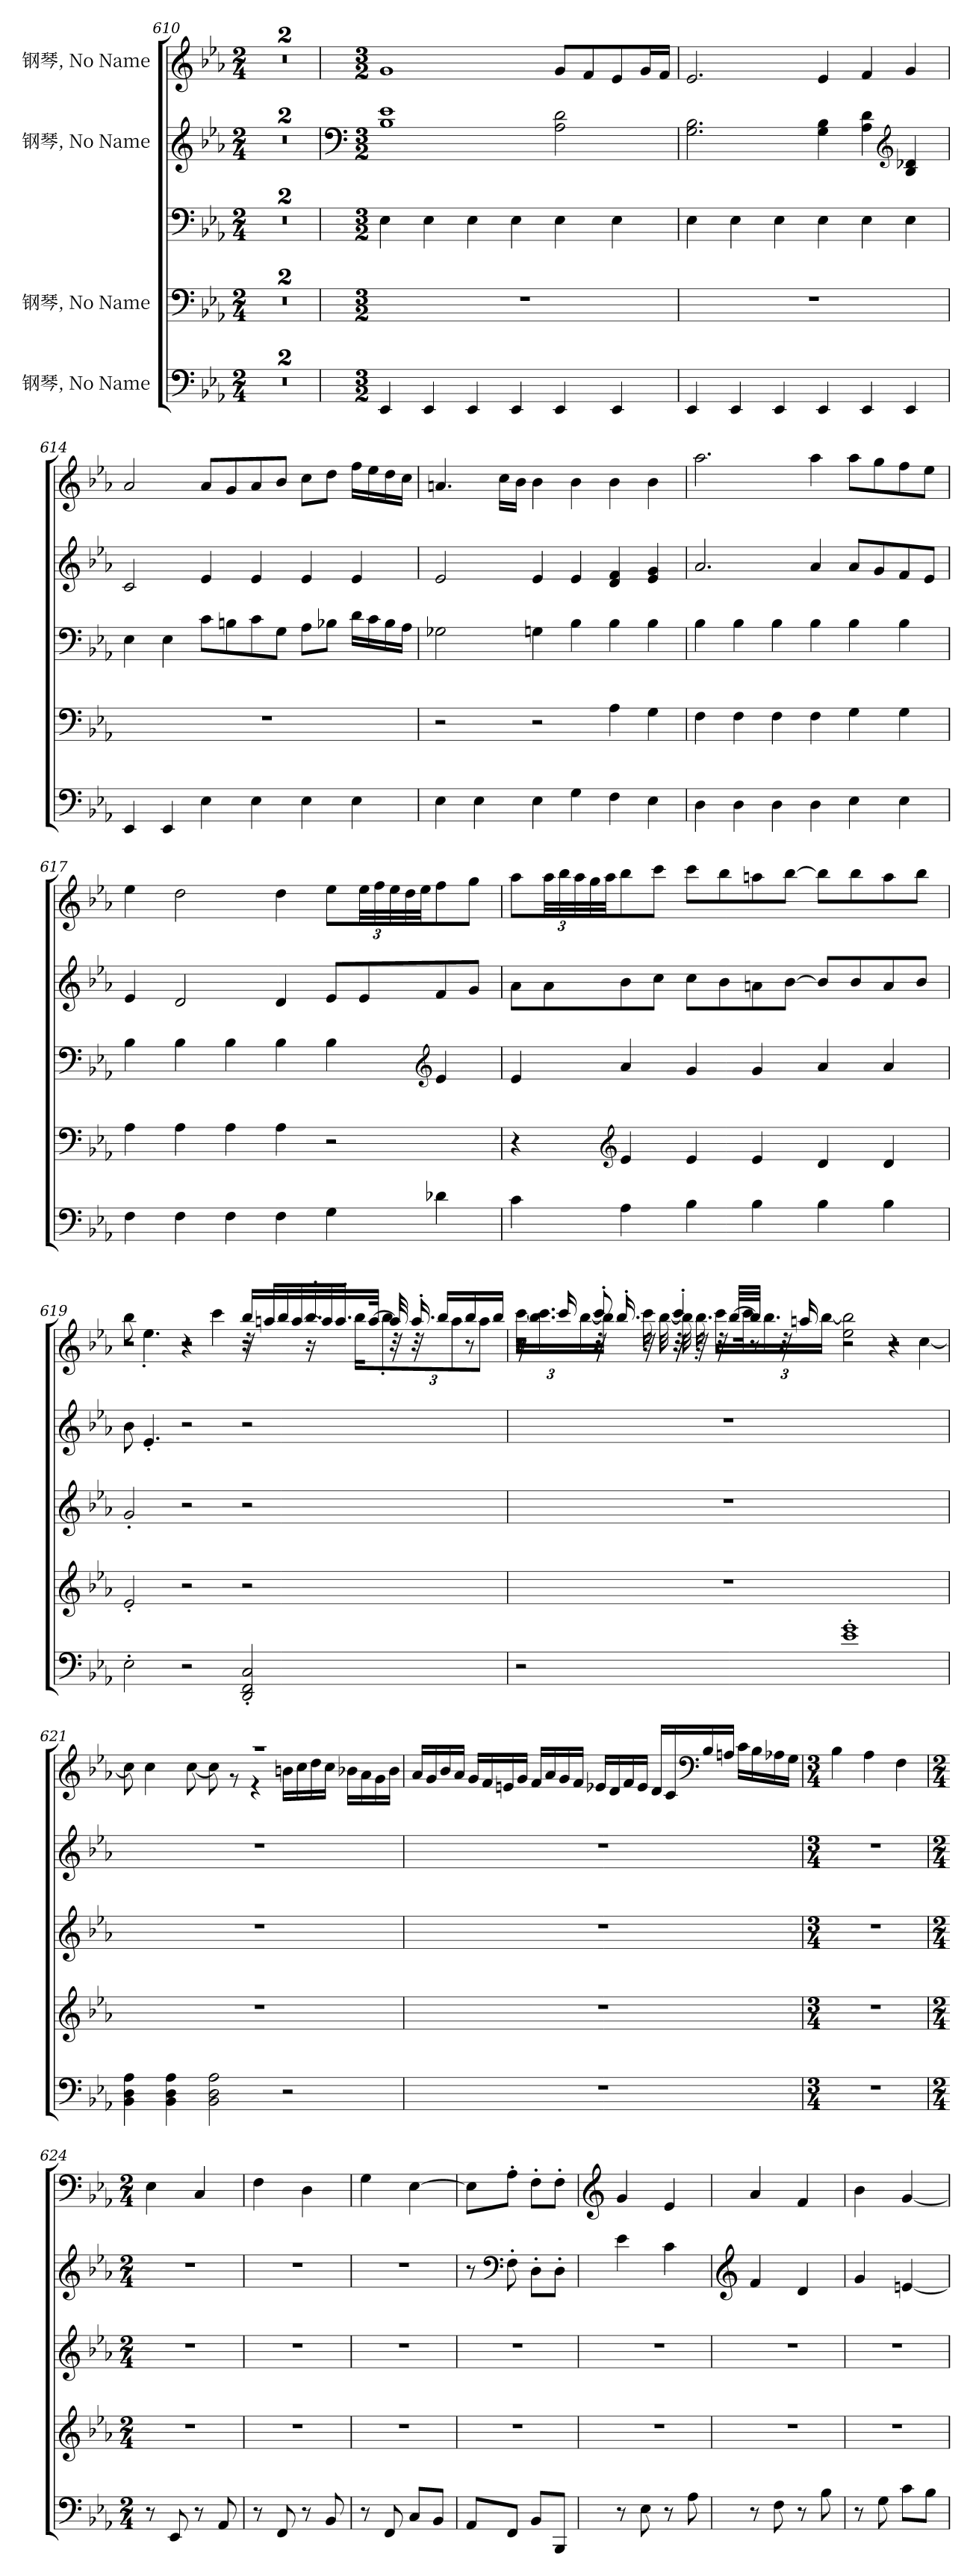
**kern	**kern	**kern	**kern	**kern
*part4	*part3	*part3	*part2	*part1
*staff5	*staff4	*staff3	*staff2	*staff1
*I"钢琴, No Name	*I"钢琴, No Name	*	*I"钢琴, No Name	*I"钢琴, No Name
!!LO:LB:g=z
*clefF4	*clefF4	*clefF4	*clefG2	*clefG2
*k[b-e-a-]	*k[b-e-a-]	*k[b-e-a-]	*k[b-e-a-]	*k[b-e-a-]
*M2/4	*M2/4	*M2/4	*M2/4	*M2/4
=610	=610	=610	=610	=610
2r	2r	2r	2r	2r
=611	=611	=611	=611	=611
2r	2r	2r	2r	2r
=612	=612	=612	=612	=612
*	*	*	*clefF4	*
*M3/2	*M3/2	*M3/2	*M3/2	*M3/2
*	*	*	*	*MM73
4EE-/	1.r	4E-\	1B- 1e-	1g
4EE-/	.	4E-\	.	.
4EE-/	.	4E-\	.	.
4EE-/	.	4E-\	.	.
*	*	*	*	*MM73
4EE-/	.	4E-\	2A-\ 2d\	8g/L
.	.	.	.	8f/
4EE-/	.	4E-\	.	8e-/
.	.	.	.	16g/L
.	.	.	.	16f/JJ
=613	=613	=613	=613	=613
4EE-/	1.r	4E-\	2.G\ 2.B-\	2.e-/
4EE-/	.	4E-\	.	.
4EE-/	.	4E-\	.	.
*	*	*	*	*MM73
4EE-/	.	4E-\	4G\ 4B-\	4e-/
*	*	*	*	*MM73
4EE-/	.	4E-\	4A-\ 4d\	4f/
*	*	*	*clefG2	*
*	*	*	*	*MM73
4EE-/	.	4E-\	4B-/ 4d-X/	4g/
=614	=614	=614	=614	=614
*	*	*	*	*MM71
4EE-/	1.r	4E-\	2c/	2a-/
4EE-/	.	4E-\	.	.
*	*	*	*	*MM73
4E-\	.	8c\L	4e-/	8a-/L
.	.	8Bn\	.	8g/
4E-\	.	8c\	4e-/	8a-/
.	.	8G\J	.	8b-/J
4E-\	.	8A-\L	4e-/	8cc\L
.	.	8B-X\J	.	8dd\J
*	*	*	*	*MM73
4E-\	.	16d\LL	4e-/	16ff\LL
.	.	16c\	.	16ee-\
.	.	16B-\	.	16dd\
*	*	*	*	*MM71
.	.	16A-\JJ	.	16cc\JJ
!!LO:PB:g=z
=615	=615	=615	=615	=615
*	*	*	*	*MM69
4E-\	2r	2G-X\	2e-/	4.an/
4E-\	.	.	.	.
.	.	.	.	16cc\LL
.	.	.	.	16b-\JJ
4E-\	2r	4Gn\	4e-/	4b-\
4G\	.	4B-\	4e-/	4b-\
*	*	*	*	*MM73
4F\	4A-\	4B-\	4d/ 4f/	4b-\
*	*	*	*	*MM73
4E-\	4G\	4B-\	4e-/ 4g/	4b-\
=616	=616	=616	=616	=616
*	*	*	*	*MM71
4D\	4F\	4B-\	2.a-/	2.aa-\
4D\	4F\	4B-\	.	.
4D\	4F\	4B-\	.	.
4D\	4F\	4B-\	4a-/	4aa-\
*	*	*	*	*MM73
4E-\	4G\	4B-\	8a-/L	8aa-\L
.	.	.	8g/	8gg\
4E-\	4G\	4B-\	8f/	8ff\
.	.	.	8e-/J	8ee-\J
=617	=617	=617	=617	=617
4F\	4A-\	4B-\	4e-/	4ee-\
4F\	4A-\	4B-\	2d/	2dd\
4F\	4A-\	4B-\	.	.
4F\	4A-\	4B-\	4d/	4dd\
*	*	*	*	*MM73
4G\	2r	4B-\	8e-/L	8ee-\L
*	*	*	*	*Xbrackettup
.	.	.	8e-/	48ee-\LL
.	.	.	.	48ff\
.	.	.	.	48ee-\
.	.	.	.	32dd\
.	.	.	.	32ee-\JJ
*	*	*clefG2	*	*
4d-X\	.	4e-/	8f/	8ff\
.	.	.	8g/J	8gg\J
!!LO:LB:g=z
=618	=618	=618	=618	=618
*	*	*	*	*MM73
4c\	4r	4e-/	8a-\L	8aa-\L
.	.	.	8a-\	48aa-\LL
.	.	.	.	48bb-\
.	.	.	.	48aa-\
*	*	*	*	*MM71
.	.	.	.	32gg\
.	.	.	.	32aa-\JJ
*	*clefG2	*	*	*
*	*	*	*	*MM73
4A-\	4e-/	4a-/	8b-\	8bb-\
.	.	.	8cc\J	8ccc\J
*	*	*	*	*MM73
4B-\	4e-/	4g/	8cc\L	8ccc\L
.	.	.	8b-\	8bb-\
*	*	*	*	*MM73
4B-\	4e-/	4g/	8an\	8aan\
.	.	.	[8b-\J	[8bb-\J
*	*	*	*	*MM73
4B-\	4d/	4a-/	8b-/L]	8bb-\L]
.	.	.	8b-/	8bb-\
*	*	*	*	*MM73
4B-\	4d/	4a-/	8a/	8aa\
.	.	.	8b-/J	8bb-\J
!!LO:PB:g=z
=619	=619	=619	=619	=619
*	*	*	*	*MM63
*	*	*	*	*^
*	*	*	*	*	*^
2E-'\	2e-'/	2g'/	8b-\	2r	8bb-\	2r
.	.	.	4.e-'/	.	4.ee-'\	.
*	*	*	*	*MM54	*	*
2r	2r	2r	2r	2r	4r	2r
.	.	.	.	.	4ccc\	.
*	*	*	*	*MM123	*	*
2DD/' 2FF/' 2C/'	2r	2r	2r	16bb-/LL	8r	32r
*	*	*	*	*MM125	*	*
.	.	.	.	.	.	16aan/LL
*	*	*	*	*MM127	*	*
.	.	.	.	16bb-/	.	.
.	.	.	.	.	.	[32aa/L
.	.	.	.	16.bb-'/	16r	32aa/J]
.	.	.	.	.	.	16.aa'/JJ
.	.	.	.	.	16bb-\KL	.
.	.	.	.	[32aa/JJk	.	.
.	.	.	.	32aa/]	12bb-'\	32r
.	.	.	.	32r	.	16.aa'/
.	.	.	.	16bb-/LL	.	.
.	.	.	.	.	12aa\	.
*	*	*	*	*MM125	*	*
.	.	.	.	16bb-/	.	8r
.	.	.	.	.	12aa\J	.
.	.	.	.	16bb-/JJ	.	.
*	*	*	*	*v	*v	*v
!!LO:LB:g=z
=620	=620	=620	=620	=620
*	*	*	*	*MM116
*	*	*	*	*^
*	*	*	*	*	*^
*	*	*	*	*	*	*^
2r	1.r	1.r	1.r	8r	8r	16r	[48ccc\KLL
.	.	.	.	.	.	.	24.bb-\ 24.ccc\]
.	.	.	.	.	.	16ccc/	.
.	.	.	.	.	.	.	[24bb-\
.	.	.	.	8ccc'/	16r	32r	16bb-\JJ]
.	.	.	.	.	.	16.bb-'/	.
.	.	.	.	.	16ccc\	.	32r
.	.	.	.	.	.	.	[32bb-\
.	.	.	.	4ccc'/	32r	16r	32bb-\]
.	.	.	.	.	16.bb-'\	.	32r
.	.	.	.	.	.	32r	16ccc\LL
.	.	.	.	.	.	[32bb-/LLL	.
.	.	.	.	.	8r	32bb-/JJJ]	48ccc\K
.	.	.	.	.	.	.	24.bb-\
*	*	*	*	*MM118	*	*	*
.	.	.	.	.	.	32r	.
*	*	*	*	*MM74	*	*	*
.	.	.	.	.	.	16aan/	.
.	.	.	.	.	.	.	[24bb-\JJ
1e-' 1g'	.	.	.	2r	2r	2r	2ee-\ 2bb-\]
.	.	.	.	2r	2r	2r	4r
.	.	.	.	.	.	.	[4cc\
*	*	*	*	*	*v	*v	*v
!!LO:PB:g=z
=621	=621	=621	=621	=621	=621
4BB-\ 4D\ 4A-\	1.r	1.r	1.r	1.r	8cc\]
.	.	.	.	.	4cc\
4BB-\ 4D\ 4A-\	.	.	.	.	.
*	*	*	*	*MM62	*
.	.	.	.	.	[8cc\
2BB-\ 2D\ 2A-\	.	.	.	.	8cc\]
.	.	.	.	.	8r
.	.	.	.	.	4r
*	*	*	*	*MM127	*
2r	.	.	.	.	16bn\LL
*	*	*	*	*MM134	*
.	.	.	.	.	16cc\
.	.	.	.	.	16dd\
.	.	.	.	.	16cc\JJ
.	.	.	.	.	16b-X\LL
.	.	.	.	.	16a-\
.	.	.	.	.	16g\
.	.	.	.	.	16b-\JJ
*	*	*	*	*v	*v
!!LO:LB:g=z
=622	=622	=622	=622	=622
1.r	1.r	1.r	1.r	16a-/LL
.	.	.	.	16g/
.	.	.	.	16b-/
.	.	.	.	16a-/JJ
.	.	.	.	16g/LL
.	.	.	.	16f/
.	.	.	.	16en/
.	.	.	.	16g/JJ
.	.	.	.	16f/LL
.	.	.	.	16a-/
.	.	.	.	16g/
.	.	.	.	16f/JJ
.	.	.	.	16e-X/LL
.	.	.	.	16d/
.	.	.	.	16f/
.	.	.	.	16e-/JJ
.	.	.	.	16d/LL
.	.	.	.	16c/
*	*	*	*	*clefF4
.	.	.	.	16B-/
.	.	.	.	16An/JJ
.	.	.	.	16c\LL
.	.	.	.	16B-\
*	*	*	*	*MM130
.	.	.	.	16A-X\
*	*	*	*	*MM63
.	.	.	.	16G\JJ
=623	=623	=623	=623	=623
*M3/4	*M3/4	*M3/4	*M3/4	*M3/4
*	*	*	*	*MM56
2.r	2.r	2.r	2.r	4B-\
*	*	*	*	*MM40
.	.	.	.	4A-\
.	.	.	.	4F\
=624	=624	=624	=624	=624
*M2/4	*M2/4	*M2/4	*M2/4	*M2/4
*	*	*	*	*MM201
8r	2r	2r	2r	4E-\
8EE-/	.	.	.	.
8r	.	.	.	4C/
8AA-/	.	.	.	.
!!LO:PB:g=z
=625	=625	=625	=625	=625
8r	2r	2r	2r	4F\
8FF/	.	.	.	.
8r	.	.	.	4D\
8BB-/	.	.	.	.
=626	=626	=626	=626	=626
8r	2r	2r	2r	4G\
8FF/	.	.	.	.
*	*	*	*	*MM201
8C/L	.	.	.	[4E-\
8BB-/J	.	.	.	.
=627	=627	=627	=627	=627
8AA-/L	2r	2r	8r	8E-\L]
*	*	*	*clefF4	*
8FF/J	.	.	8F'\	8A-'\J
8BB-/L	.	.	8D'\L	8F'\L
8BBB-/J	.	.	8D'\J	8F'\J
=628	=628	=628	=628	=628
*	*	*	*	*clefG2
*	*	*	*	*MM202
8r	2r	2r	4e-\	4g/
8E-\	.	.	.	.
8r	.	.	4c\	4e-/
8A-\	.	.	.	.
=629	=629	=629	=629	=629
*	*	*	*clefG2	*
8r	2r	2r	4f/	4a-/
8F\	.	.	.	.
8r	.	.	4d/	4f/
8B-\	.	.	.	.
=630	=630	=630	=630	=630
8r	2r	2r	4g/	4b-\
8G\	.	.	.	.
*	*	*	*	*MM202
8c\L	.	.	[4en/	[4g/
8B-\J	.	.	.	.
=	=	=	=	=
*-	*-	*-	*-	*-
